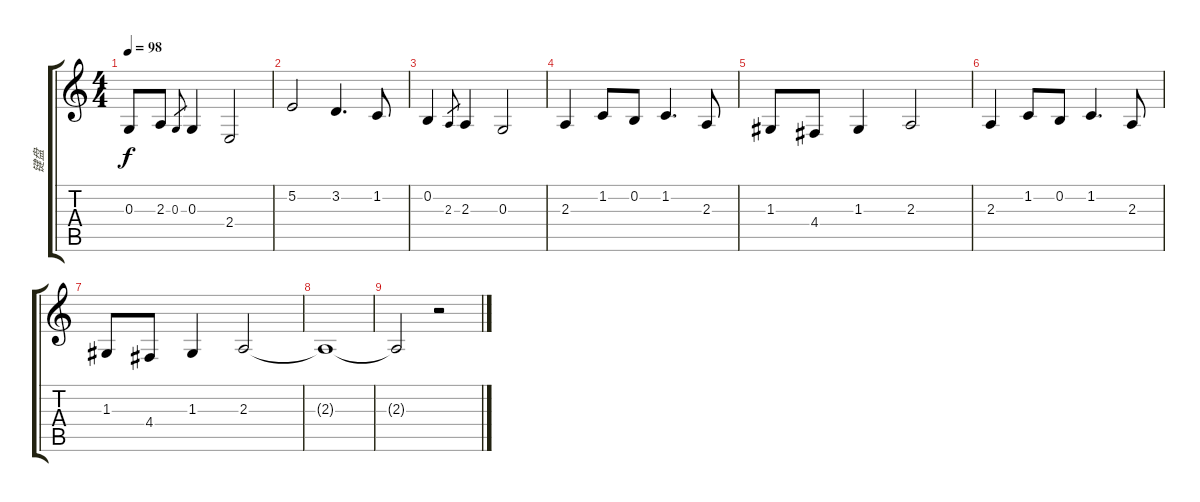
\track ("键盘" "键盘") {instrument electricgrandpiano}
\staff {score tabs}
\tuning (E4 B3 G3 D3 A2 E2) {hide}
\ts (4 4)
\tempo 98
\clef g2
\ks c
0.3.8{dy f} 2.3.8 0.3.8{gr} 0.3.4 2.4.2 |
5.2.2 3.2.4{d} 1.2.8 |
0.2.4 2.3.8{gr} 2.3.4 0.3.2 |
2.3.4 1.2.8 0.2.8 1.2.4{d} 2.3.8 |
1.3.8 4.4.8 1.3.4 2.3.2 |
2.3.4 1.2.8 0.2.8 1.2.4{d} 2.3.8 |
1.3.8 4.4.8 1.3.4 2.3.2 |
2.3{t}.1 |
2.3{t}.2 r.2
